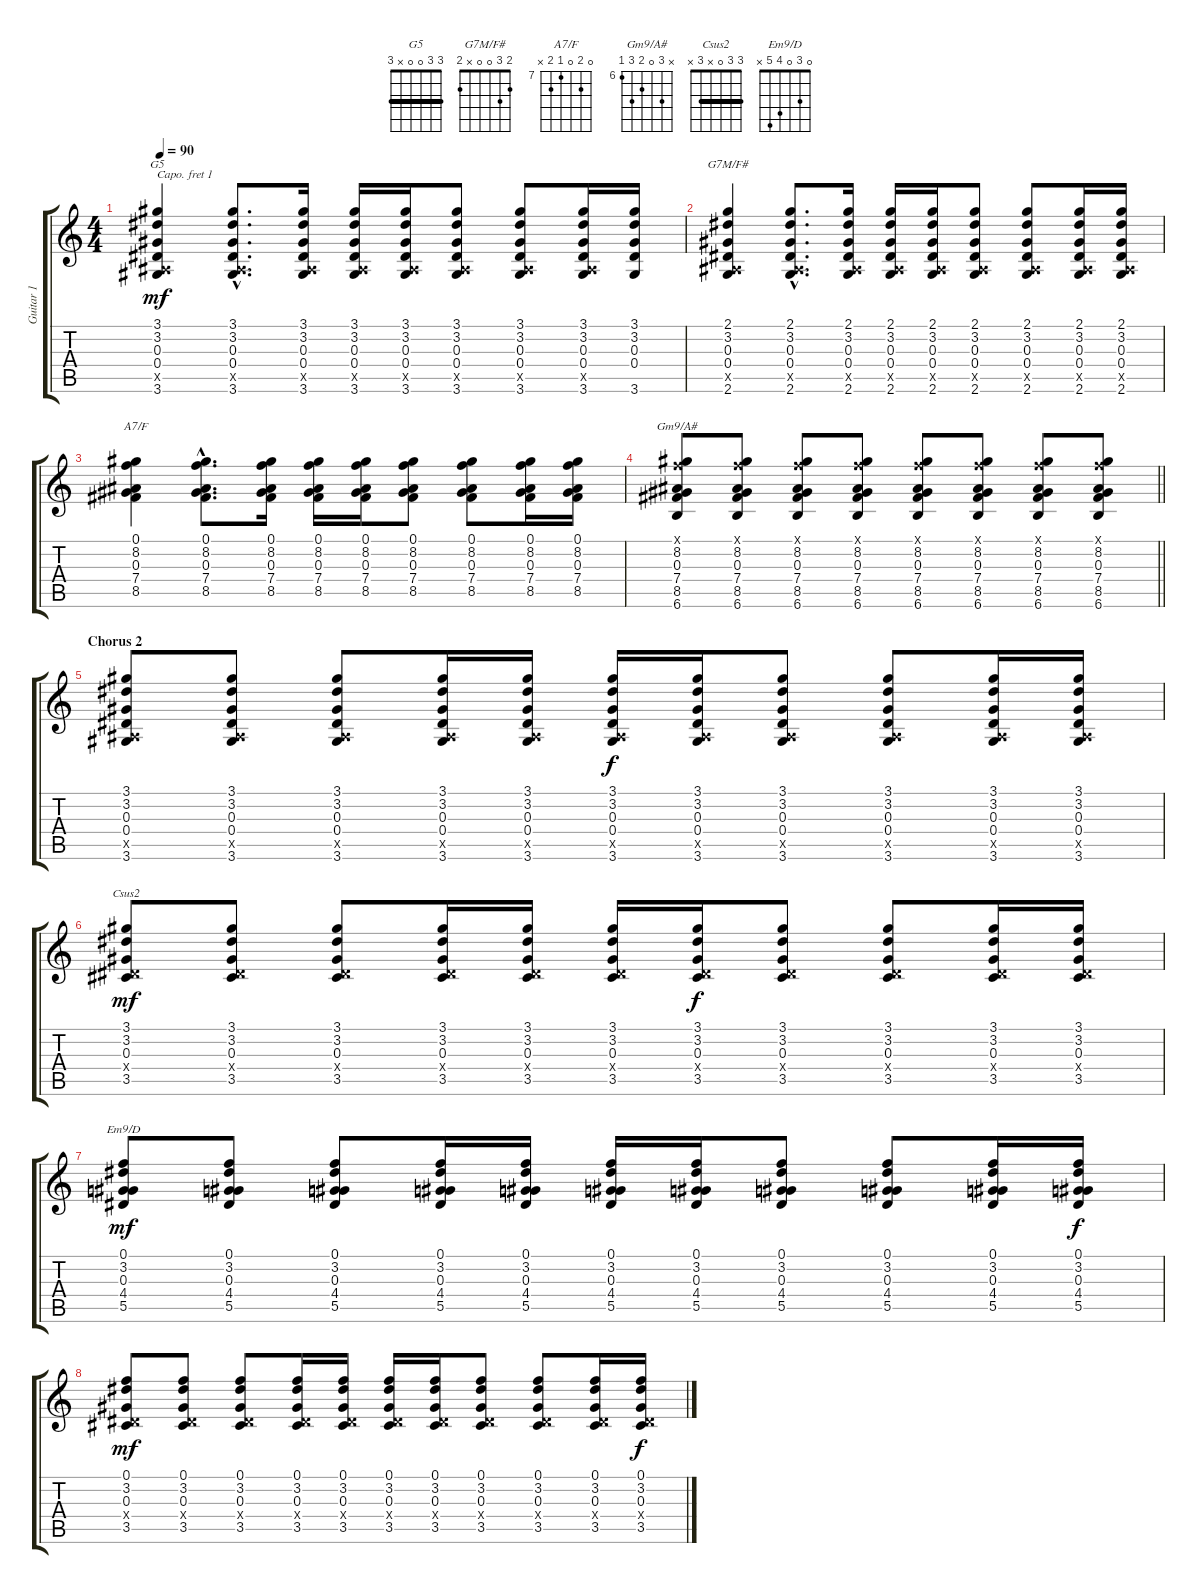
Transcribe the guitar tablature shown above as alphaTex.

\track ("Guitar 1" "Guitar 1") {instrument acousticguitarsteel}
\staff {score tabs}
\capo 1
\tuning (E4 B3 G3 D3 A2 E2) {hide}
\chord ("G5" 3 3 0 0 x 3) {barre 3}
\chord ("G7M/F#" 2 3 0 0 x 2)
\chord ("A7/F" 0 8 0 7 8 x) {firstfret 7}
\chord ("Gm9/A#" x 8 0 7 8 6) {firstfret 6}
\chord ("Csus2" 3 3 0 x 3 x) {barre 3}
\chord ("Em9/D" 0 3 0 4 5 x)
\ts (4 4)
\tempo 90
\clef g2
\ks c
(3.1 3.2 0.3 0.4 0.5{x} 3.6).4{ch "G5" dy mf} (3.1{hac} 3.2{hac} 0.3{hac} 0.4{hac} 0.5{hac x} 3.6{hac}).8{d} (3.1 3.2 0.3 0.4 0.5{x} 3.6).16 (3.1 3.2 0.3 0.4 0.5{x} 3.6).16 (3.1 3.2 0.3 0.4 0.5{x} 3.6).16 (3.1 3.2 0.3 0.4 0.5{x} 3.6).8 (3.1 3.2 0.3 0.4 0.5{x} 3.6).8 (3.1 3.2 0.3 0.4 0.5{x} 3.6).16 (3.1 3.2 0.3 0.4 3.6).16 |
(2.1 3.2 0.3 0.4 0.5{x} 2.6).4{ch "G7M/F#"} (2.1{hac} 3.2{hac} 0.3{hac} 0.4{hac} 0.5{hac x} 2.6{hac}).8{d} (2.1 3.2 0.3 0.4 0.5{x} 2.6).16 (2.1 3.2 0.3 0.4 0.5{x} 2.6).16 (2.1 3.2 0.3 0.4 0.5{x} 2.6).16 (2.1 3.2 0.3 0.4 0.5{x} 2.6).8 (2.1 3.2 0.3 0.4 0.5{x} 2.6).8 (2.1 3.2 0.3 0.4 0.5{x} 2.6).16 (2.1 3.2 0.3 0.4 0.5{x} 2.6).16 |
(0.1 8.2 0.3 7.4 8.5).4{ch "A7/F"} (0.1{hac} 8.2{hac} 0.3{hac} 7.4{hac} 8.5{hac}).8{d} (0.1 8.2 0.3 7.4 8.5).16 (0.1 8.2 0.3 7.4 8.5).16 (0.1 8.2 0.3 7.4 8.5).16 (0.1 8.2 0.3 7.4 8.5).8 (0.1 8.2 0.3 7.4 8.5).8 (0.1 8.2 0.3 7.4 8.5).16 (0.1 8.2 0.3 7.4 8.5).16 |
\barLineRight lightlight
(0.1{x} 8.2 0.3 7.4 8.5 6.6).8{ch "Gm9/A#"} (0.1{x} 8.2 0.3 7.4 8.5 6.6).8 (0.1{x} 8.2 0.3 7.4 8.5 6.6).8 (0.1{x} 8.2 0.3 7.4 8.5 6.6).8 (0.1{x} 8.2 0.3 7.4 8.5 6.6).8 (0.1{x} 8.2 0.3 7.4 8.5 6.6).8 (0.1{x} 8.2 0.3 7.4 8.5 6.6).8 (0.1{x} 8.2 0.3 7.4 8.5 6.6).8 |
\section ("" "Chorus 2")
(3.1 3.2 0.3 0.4 0.5{x} 3.6).8 (3.1 3.2 0.3 0.4 0.5{x} 3.6).8 (3.1 3.2 0.3 0.4 0.5{x} 3.6).8 (3.1 3.2 0.3 0.4 0.5{x} 3.6).16 (3.1 3.2 0.3 0.4 0.5{x} 3.6).16 (3.1 3.2 0.3 0.4 0.5{x} 3.6).16{dy f} (3.1 3.2 0.3 0.4 0.5{x} 3.6).16 (3.1 3.2 0.3 0.4 0.5{x} 3.6).8 (3.1 3.2 0.3 0.4 0.5{x} 3.6).8 (3.1 3.2 0.3 0.4 0.5{x} 3.6).16 (3.1 3.2 0.3 0.4 0.5{x} 3.6).16 |
(3.1 3.2 0.3 0.4{x} 3.5).8{ch "Csus2" dy mf} (3.1 3.2 0.3 0.4{x} 3.5).8 (3.1 3.2 0.3 0.4{x} 3.5).8 (3.1 3.2 0.3 0.4{x} 3.5).16 (3.1 3.2 0.3 0.4{x} 3.5).16 (3.1 3.2 0.3 0.4{x} 3.5).16 (3.1 3.2 0.3 0.4{x} 3.5).16{dy f} (3.1 3.2 0.3 0.4{x} 3.5).8 (3.1 3.2 0.3 0.4{x} 3.5).8 (3.1 3.2 0.3 0.4{x} 3.5).16 (3.1 3.2 0.3 0.4{x} 3.5).16 |
(0.1 3.2 0.3 4.4 5.5).8{ch "Em9/D" dy mf} (0.1 3.2 0.3 4.4 5.5).8 (0.1 3.2 0.3 4.4 5.5).8 (0.1 3.2 0.3 4.4 5.5).16 (0.1 3.2 0.3 4.4 5.5).16 (0.1 3.2 0.3 4.4 5.5).16 (0.1 3.2 0.3 4.4 5.5).16 (0.1 3.2 0.3 4.4 5.5).8 (0.1 3.2 0.3 4.4 5.5).8 (0.1 3.2 0.3 4.4 5.5).16 (0.1 3.2 0.3 4.4 5.5).16{dy f} |
(0.1 3.2 0.3 0.4{x} 3.5).8{dy mf} (0.1 3.2 0.3 0.4{x} 3.5).8 (0.1 3.2 0.3 0.4{x} 3.5).8 (0.1 3.2 0.3 0.4{x} 3.5).16 (0.1 3.2 0.3 0.4{x} 3.5).16 (0.1 3.2 0.3 0.4{x} 3.5).16 (0.1 3.2 0.3 0.4{x} 3.5).16 (0.1 3.2 0.3 0.4{x} 3.5).8 (0.1 3.2 0.3 0.4{x} 3.5).8 (0.1 3.2 0.3 0.4{x} 3.5).16 (0.1 3.2 0.3 0.4{x} 3.5).16{dy f}
